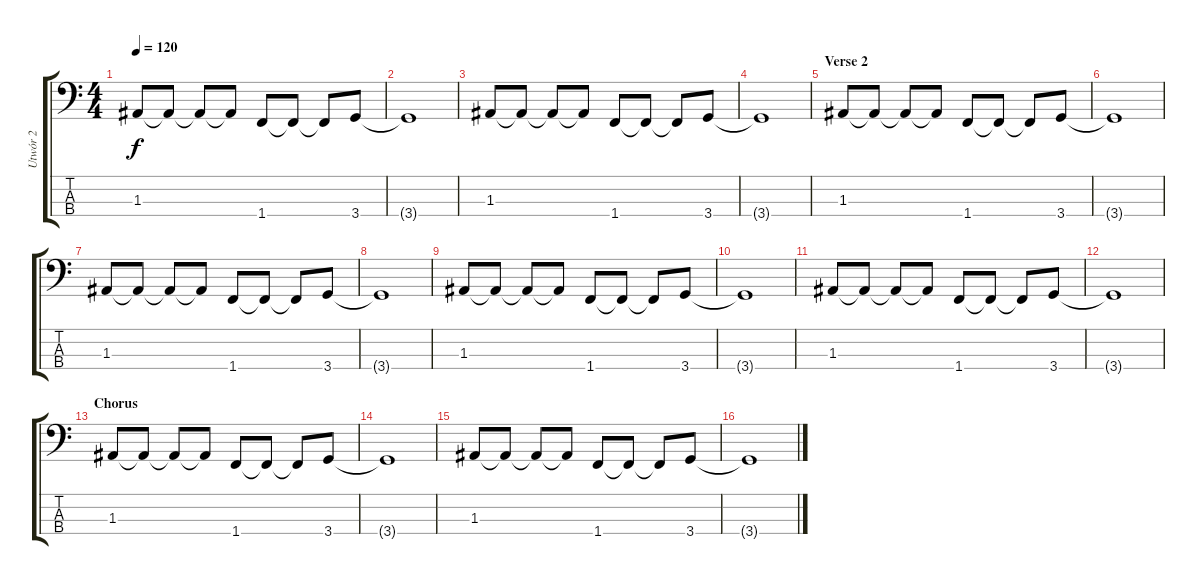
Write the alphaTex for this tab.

\track ("Utwór 2" "Utwór 2") {instrument electricbasspick}
\staff {score tabs}
\tuning (G2 D2 A1 E1) {hide}
\ts (4 4)
\tempo 120
\clef f4
\ks c
1.3.8{dy f} 1.3{t}.8 1.3{t}.8 1.3{t}.8 1.4.8 1.4{t}.8 1.4{t}.8 3.4.8 |
3.4{t}.1 |
1.3.8 1.3{t}.8 1.3{t}.8 1.3{t}.8 1.4.8 1.4{t}.8 1.4{t}.8 3.4.8 |
3.4{t}.1 |
\section ("" "Verse 2")
1.3.8 1.3{t}.8 1.3{t}.8 1.3{t}.8 1.4.8 1.4{t}.8 1.4{t}.8 3.4.8 |
3.4{t}.1 |
1.3.8 1.3{t}.8 1.3{t}.8 1.3{t}.8 1.4.8 1.4{t}.8 1.4{t}.8 3.4.8 |
3.4{t}.1 |
1.3.8 1.3{t}.8 1.3{t}.8 1.3{t}.8 1.4.8 1.4{t}.8 1.4{t}.8 3.4.8 |
3.4{t}.1 |
1.3.8 1.3{t}.8 1.3{t}.8 1.3{t}.8 1.4.8 1.4{t}.8 1.4{t}.8 3.4.8 |
3.4{t}.1 |
\section ("" "Chorus")
1.3.8 1.3{t}.8 1.3{t}.8 1.3{t}.8 1.4.8 1.4{t}.8 1.4{t}.8 3.4.8 |
3.4{t}.1 |
1.3.8 1.3{t}.8 1.3{t}.8 1.3{t}.8 1.4.8 1.4{t}.8 1.4{t}.8 3.4.8 |
3.4{t}.1
